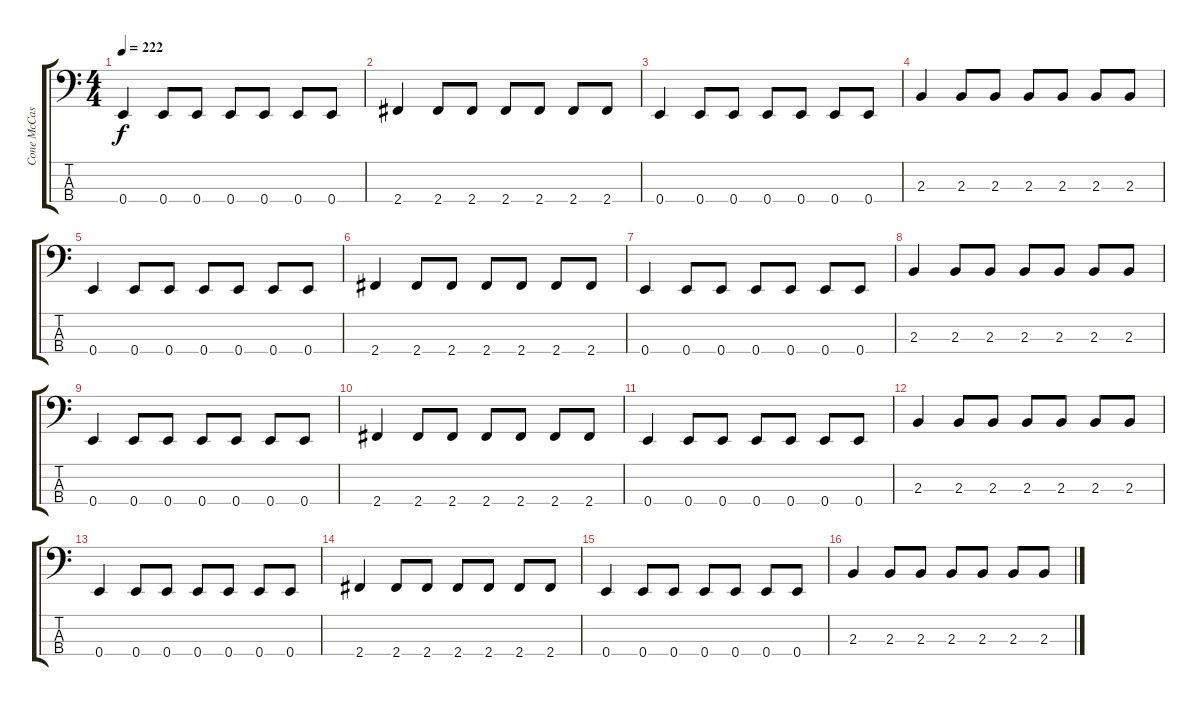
\track ("Cone McCaslin" "Cone McCas") {instrument electricbasspick}
\staff {score tabs}
\tuning (G2 D2 A1 E1) {hide}
\ts (4 4)
\tempo 222
\clef f4
\ks c
0.4.4{dy f} 0.4.8 0.4.8 0.4.8 0.4.8 0.4.8 0.4.8 |
2.4.4 2.4.8 2.4.8 2.4.8 2.4.8 2.4.8 2.4.8 |
0.4.4 0.4.8 0.4.8 0.4.8 0.4.8 0.4.8 0.4.8 |
2.3.4 2.3.8 2.3.8 2.3.8 2.3.8 2.3.8 2.3.8 |
0.4.4 0.4.8 0.4.8 0.4.8 0.4.8 0.4.8 0.4.8 |
2.4.4 2.4.8 2.4.8 2.4.8 2.4.8 2.4.8 2.4.8 |
0.4.4 0.4.8 0.4.8 0.4.8 0.4.8 0.4.8 0.4.8 |
2.3.4 2.3.8 2.3.8 2.3.8 2.3.8 2.3.8 2.3.8 |
0.4.4 0.4.8 0.4.8 0.4.8 0.4.8 0.4.8 0.4.8 |
2.4.4 2.4.8 2.4.8 2.4.8 2.4.8 2.4.8 2.4.8 |
0.4.4 0.4.8 0.4.8 0.4.8 0.4.8 0.4.8 0.4.8 |
2.3.4 2.3.8 2.3.8 2.3.8 2.3.8 2.3.8 2.3.8 |
0.4.4 0.4.8 0.4.8 0.4.8 0.4.8 0.4.8 0.4.8 |
2.4.4 2.4.8 2.4.8 2.4.8 2.4.8 2.4.8 2.4.8 |
0.4.4 0.4.8 0.4.8 0.4.8 0.4.8 0.4.8 0.4.8 |
2.3.4 2.3.8 2.3.8 2.3.8 2.3.8 2.3.8 2.3.8
